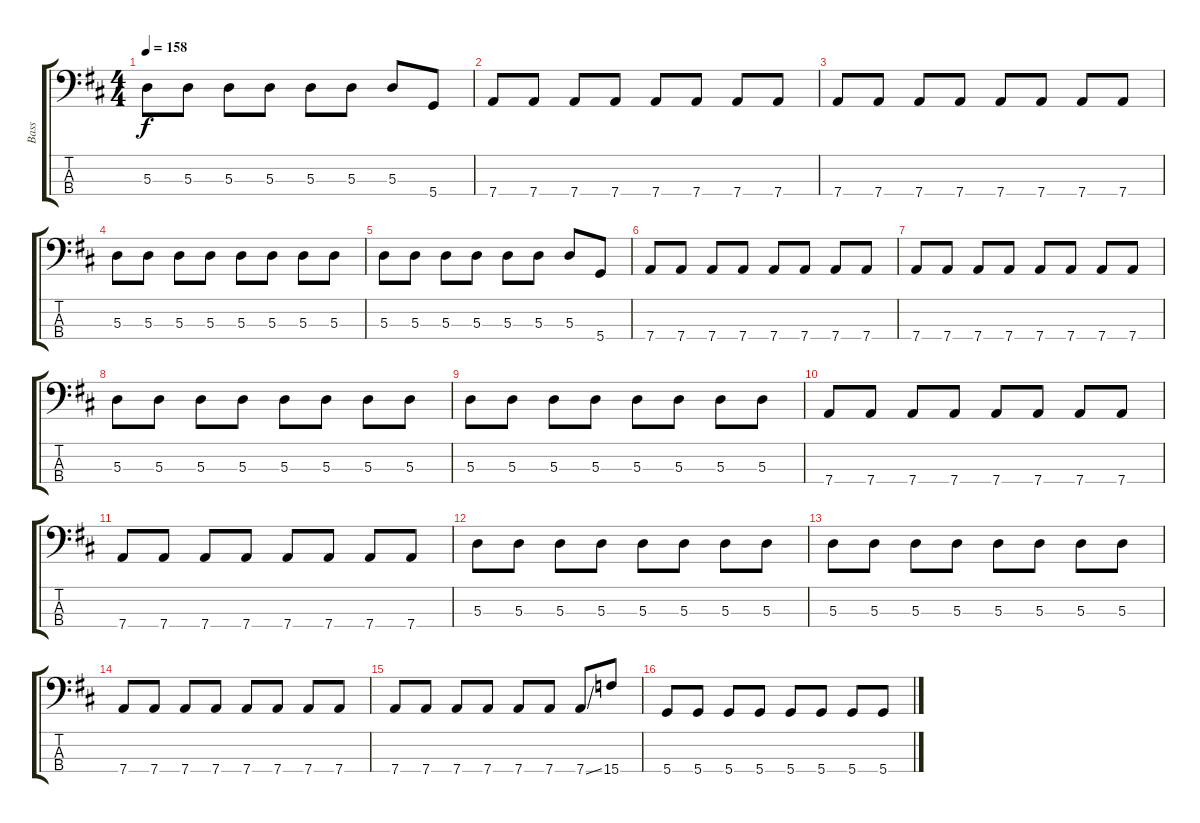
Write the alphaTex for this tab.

\track ("Bass" "Bass") {instrument electricbasspick}
\staff {score tabs}
\tuning (G2 D2 A1 D1) {hide}
\ts (4 4)
\tempo 158
\clef f4
\ks d
5.3.8{dy f} 5.3.8 5.3.8 5.3.8 5.3.8 5.3.8 5.3.8 5.4.8 |
7.4.8 7.4.8 7.4.8 7.4.8 7.4.8 7.4.8 7.4.8 7.4.8 |
7.4.8 7.4.8 7.4.8 7.4.8 7.4.8 7.4.8 7.4.8 7.4.8 |
5.3.8 5.3.8 5.3.8 5.3.8 5.3.8 5.3.8 5.3.8 5.3.8 |
5.3.8 5.3.8 5.3.8 5.3.8 5.3.8 5.3.8 5.3.8 5.4.8 |
7.4.8 7.4.8 7.4.8 7.4.8 7.4.8 7.4.8 7.4.8 7.4.8 |
7.4.8 7.4.8 7.4.8 7.4.8 7.4.8 7.4.8 7.4.8 7.4.8 |
5.3.8 5.3.8 5.3.8 5.3.8 5.3.8 5.3.8 5.3.8 5.3.8 |
5.3.8 5.3.8 5.3.8 5.3.8 5.3.8 5.3.8 5.3.8 5.3.8 |
7.4.8 7.4.8 7.4.8 7.4.8 7.4.8 7.4.8 7.4.8 7.4.8 |
7.4.8 7.4.8 7.4.8 7.4.8 7.4.8 7.4.8 7.4.8 7.4.8 |
5.3.8 5.3.8 5.3.8 5.3.8 5.3.8 5.3.8 5.3.8 5.3.8 |
5.3.8 5.3.8 5.3.8 5.3.8 5.3.8 5.3.8 5.3.8 5.3.8 |
7.4.8 7.4.8 7.4.8 7.4.8 7.4.8 7.4.8 7.4.8 7.4.8 |
7.4.8 7.4.8 7.4.8 7.4.8 7.4.8 7.4.8 7.4{ss}.8 15.4.8 |
5.4.8 5.4.8 5.4.8 5.4.8 5.4.8 5.4.8 5.4.8 5.4.8
